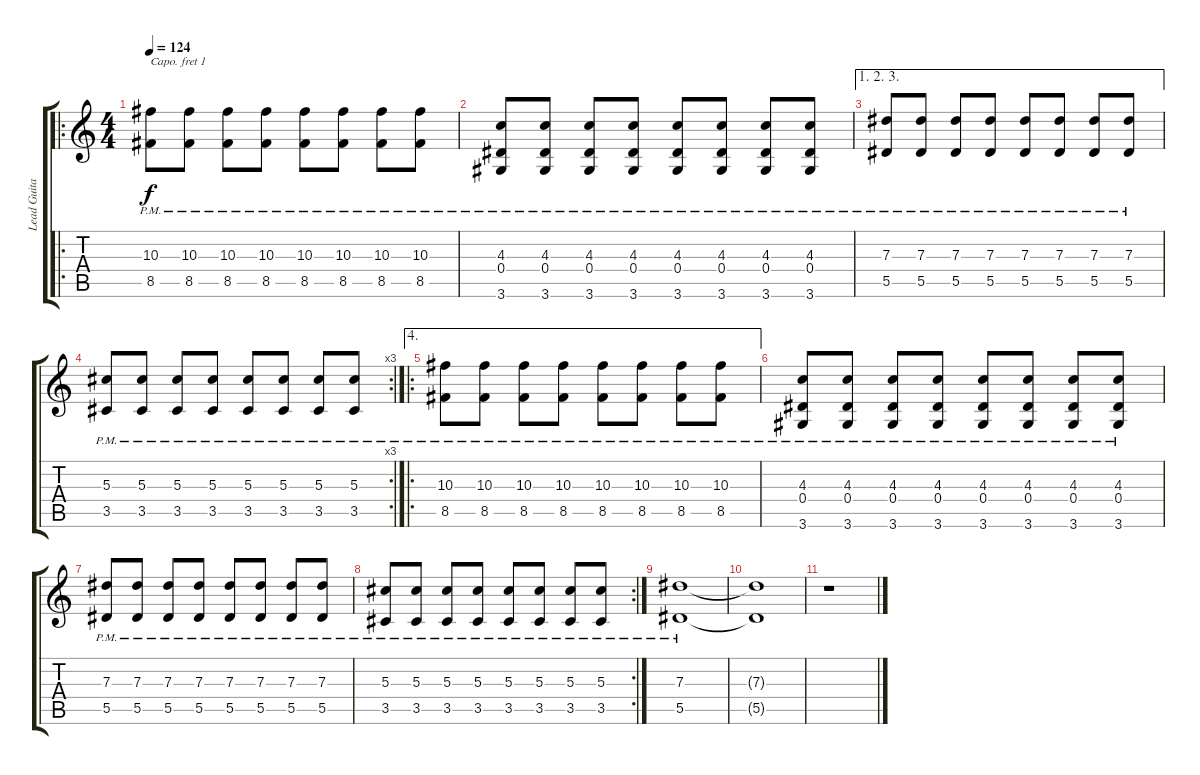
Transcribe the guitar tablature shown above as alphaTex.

\track ("Lead Guitar" "Lead Guita") {instrument distortionguitar}
\staff {score tabs}
\capo 1
\tuning (E4 B3 G3 D3 A2 E2) {hide}
\ro
\ts (4 4)
\tempo 124
\clef g2
\ks c
(10.3{pm} 8.5{pm}).8{dy f} (10.3{pm} 8.5{pm}).8 (10.3{pm} 8.5{pm}).8 (10.3{pm} 8.5{pm}).8 (10.3{pm} 8.5{pm}).8 (10.3{pm} 8.5{pm}).8 (10.3{pm} 8.5{pm}).8 (10.3{pm} 8.5{pm}).8 |
(4.3{pm} 0.4{pm} 3.6{pm}).8 (4.3{pm} 0.4{pm} 3.6{pm}).8 (4.3{pm} 0.4{pm} 3.6{pm}).8 (4.3{pm} 0.4{pm} 3.6{pm}).8 (4.3{pm} 0.4{pm} 3.6{pm}).8 (4.3{pm} 0.4{pm} 3.6{pm}).8 (4.3{pm} 0.4{pm} 3.6{pm}).8 (4.3{pm} 0.4{pm} 3.6{pm}).8 |
\ae (1 2 3)
(7.3{pm} 5.5{pm}).8 (7.3{pm} 5.5{pm}).8 (7.3{pm} 5.5{pm}).8 (7.3{pm} 5.5{pm}).8 (7.3{pm} 5.5{pm}).8 (7.3{pm} 5.5{pm}).8 (7.3{pm} 5.5{pm}).8 (7.3{pm} 5.5{pm}).8 |
\rc 3
(5.3{pm} 3.5{pm}).8 (5.3{pm} 3.5{pm}).8 (5.3{pm} 3.5{pm}).8 (5.3{pm} 3.5{pm}).8 (5.3{pm} 3.5{pm}).8 (5.3{pm} 3.5{pm}).8 (5.3{pm} 3.5{pm}).8 (5.3{pm} 3.5{pm}).8 |
\ae 4
\ro
(10.3{pm} 8.5{pm}).8 (10.3{pm} 8.5{pm}).8 (10.3{pm} 8.5{pm}).8 (10.3{pm} 8.5{pm}).8 (10.3{pm} 8.5{pm}).8 (10.3{pm} 8.5{pm}).8 (10.3{pm} 8.5{pm}).8 (10.3{pm} 8.5{pm}).8 |
(4.3{pm} 0.4{pm} 3.6{pm}).8 (4.3{pm} 0.4{pm} 3.6{pm}).8 (4.3{pm} 0.4{pm} 3.6{pm}).8 (4.3{pm} 0.4{pm} 3.6{pm}).8 (4.3{pm} 0.4{pm} 3.6{pm}).8 (4.3{pm} 0.4{pm} 3.6{pm}).8 (4.3{pm} 0.4{pm} 3.6{pm}).8 (4.3{pm} 0.4{pm} 3.6{pm}).8 |
(7.3{pm} 5.5{pm}).8 (7.3{pm} 5.5{pm}).8 (7.3{pm} 5.5{pm}).8 (7.3{pm} 5.5{pm}).8 (7.3{pm} 5.5{pm}).8 (7.3{pm} 5.5{pm}).8 (7.3{pm} 5.5{pm}).8 (7.3{pm} 5.5{pm}).8 |
\rc 2
(5.3{pm} 3.5{pm}).8 (5.3{pm} 3.5{pm}).8 (5.3{pm} 3.5{pm}).8 (5.3{pm} 3.5{pm}).8 (5.3{pm} 3.5{pm}).8 (5.3{pm} 3.5{pm}).8 (5.3{pm} 3.5{pm}).8 (5.3{pm} 3.5{pm}).8 |
(7.3{pm} 5.5{pm}).1 |
(7.3{t} 5.5{t}).1 |
r.1
